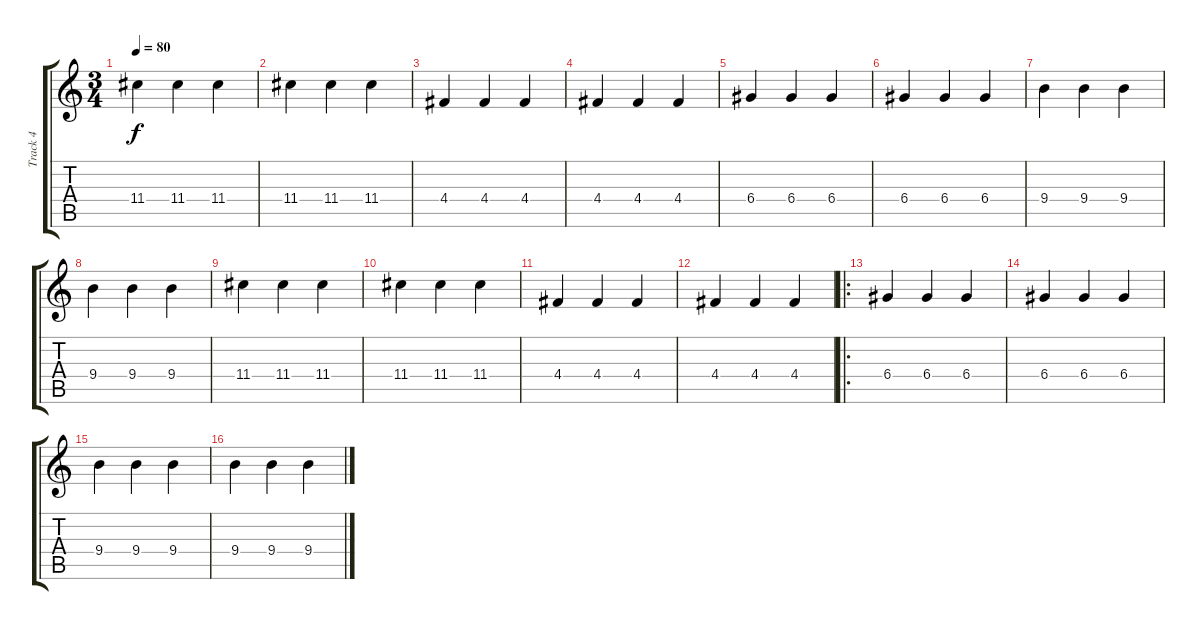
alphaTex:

\track ("Track 4" "Track 4") {instrument electricguitarjazz}
\staff {score tabs}
\tuning (E4 B3 G3 D3 A2 E2) {hide}
\ts (3 4)
\tempo 80
\clef g2
\ks c
11.4.4{dy f} 11.4.4 11.4.4 |
11.4.4 11.4.4 11.4.4 |
4.4.4 4.4.4 4.4.4 |
4.4.4 4.4.4 4.4.4 |
6.4.4 6.4.4 6.4.4 |
6.4.4 6.4.4 6.4.4 |
9.4.4 9.4.4 9.4.4 |
9.4.4 9.4.4 9.4.4 |
11.4.4 11.4.4 11.4.4 |
11.4.4 11.4.4 11.4.4 |
4.4.4 4.4.4 4.4.4 |
4.4.4 4.4.4 4.4.4 |
\ro
6.4.4 6.4.4 6.4.4 |
6.4.4 6.4.4 6.4.4 |
9.4.4 9.4.4 9.4.4 |
9.4.4 9.4.4 9.4.4
